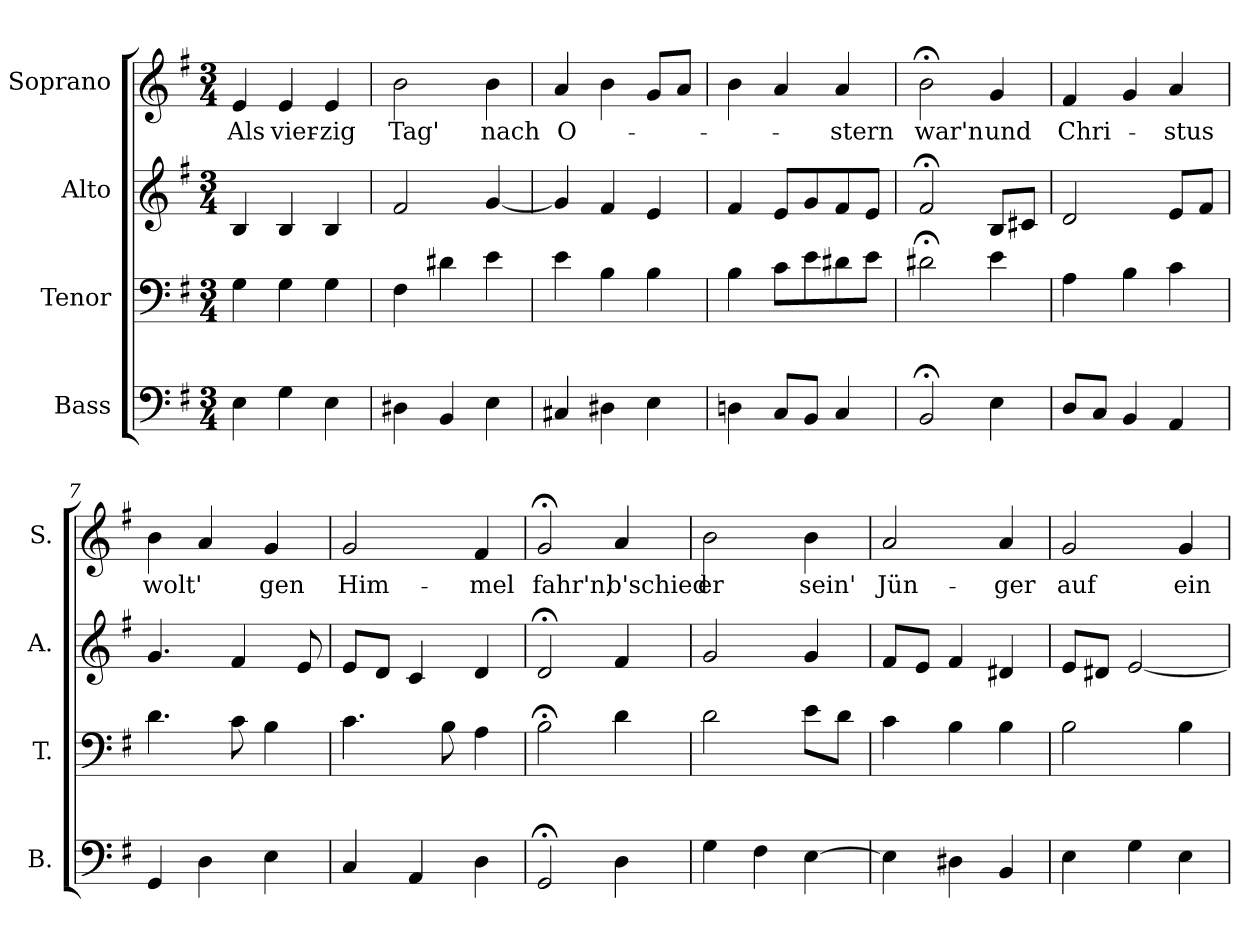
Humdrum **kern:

**kern	**kern	**kern	**kern	**text
*part4	*part3	*part2	*part1	*part1
*staff4	*staff3	*staff2	*staff1	*staff1
*I"Bass	*I"Tenor	*I"Alto	*I"Soprano	*
*I'B.	*I'T.	*I'A.	*I'S.	*
*clefF4	*clefF4	*clefG2	*clefG2	*
*k[f#]	*k[f#]	*k[f#]	*k[f#]	*
*G:	*G:	*G:	*e:	*
*M3/4	*M3/4	*M3/4	*M3/4	*
=1	=1	=1	=1	=1
!	!	!	!	!LO:LY:b
4E\	4G\	4B/	4e/	Als
!	!	!	!	!LO:LY:b
4G\	4G\	4B/	4e/	vier-
!	!	!	!	!LO:LY:b
4E\	4G\	4B/	4e/	-zig
=2	=2	=2	=2	=2
!	!	!	!	!LO:LY:b
4D#X\	4F#\	2f#/	2b\	Tag'
4BB/	4d#X\	.	.	.
!	!	!	!	!LO:LY:b
4E\	4e\	[4g/	4b\	nach
=3	=3	=3	=3	=3
!	!	!	!	!LO:LY:b
4C#X/	4e\	4g/]	4a/	O-
4D#X\	4B\	4f#/	4b\	.
4E\	4B\	4e/	8g/L	.
.	.	.	8a/J	.
=4	=4	=4	=4	=4
4Dn\	4B\	4f#/	4b\	.
8C/L	8c\L	8e/L	4a/	.
8BB/J	8e\	8g/	.	.
!	!	!	!	!LO:LY:b
4C/	8d#X\	8f#/	4a/	-stern
.	8e\J	8e/J	.	.
=5	=5	=5	=5	=5
!	!	!	!	!LO:LY:b
2BB;</	2d#X;<\	2f#;</	2b;<\	war'n
!	!	!	!	!LO:LY:b
4E\	4e\	8B/L	4g/	und
.	.	8c#X/J	.	.
=6	=6	=6	=6	=6
!	!	!	!	!LO:LY:b
8D/L	4A\	2d/	4f#/	Chri-
8C/J	.	.	.	.
4BB/	4B\	.	4g/	.
!	!	!	!	!LO:LY:b
4AA/	4c\	8e/L	4a/	-stus
.	.	8f#/J	.	.
=7	=7	=7	=7	=7
!	!	!	!	!LO:LY:b
4GG/	4.d\	4.g/	4b\	wolt'
4D\	.	.	4a/	.
.	8c\	4f#/	.	.
!	!	!	!	!LO:LY:b
4E\	4B\	.	4g/	gen
.	.	8e/	.	.
!!LO:LB:g=z
=8	=8	=8	=8	=8
!	!	!	!	!LO:LY:b
4C/	4.c\	8e/L	2g/	Him-
.	.	8d/J	.	.
4AA/	.	4c/	.	.
.	8B\	.	.	.
!	!	!	!	!LO:LY:b
4D\	4A\	4d/	4f#/	-mel
=9	=9	=9	=9	=9
!	!	!	!	!LO:LY:b
2GG;</	2B;<\	2d;</	2g;</	fahr'n,
!	!	!	!	!LO:LY:b
4D\	4d\	4f#/	4a/	b'schied
=10	=10	=10	=10	=10
!	!	!	!	!LO:LY:b
4G\	2d\	2g/	2b\	er
4F#\	.	.	.	.
!	!	!	!	!LO:LY:b
[4E\	8e\L	4g/	4b\	sein'
.	8d\J	.	.	.
=11	=11	=11	=11	=11
!	!	!	!	!LO:LY:b
4E\]	4c\	8f#/L	2a/	Jün-
.	.	8e/J	.	.
4D#X\	4B\	4f#/	.	.
!	!	!	!	!LO:LY:b
4BB/	4B\	4d#X/	4a/	-ger
=12	=12	=12	=12	=12
!	!	!	!	!LO:LY:b
4E\	2B\	8e/L	2g/	auf
.	.	8d#X/J	.	.
4G\	.	[2e/	.	.
!	!	!	!	!LO:LY:b
4E\	4B\	.	4g/	ein
=	=	=	=	=
*-	*-	*-	*-	*-
